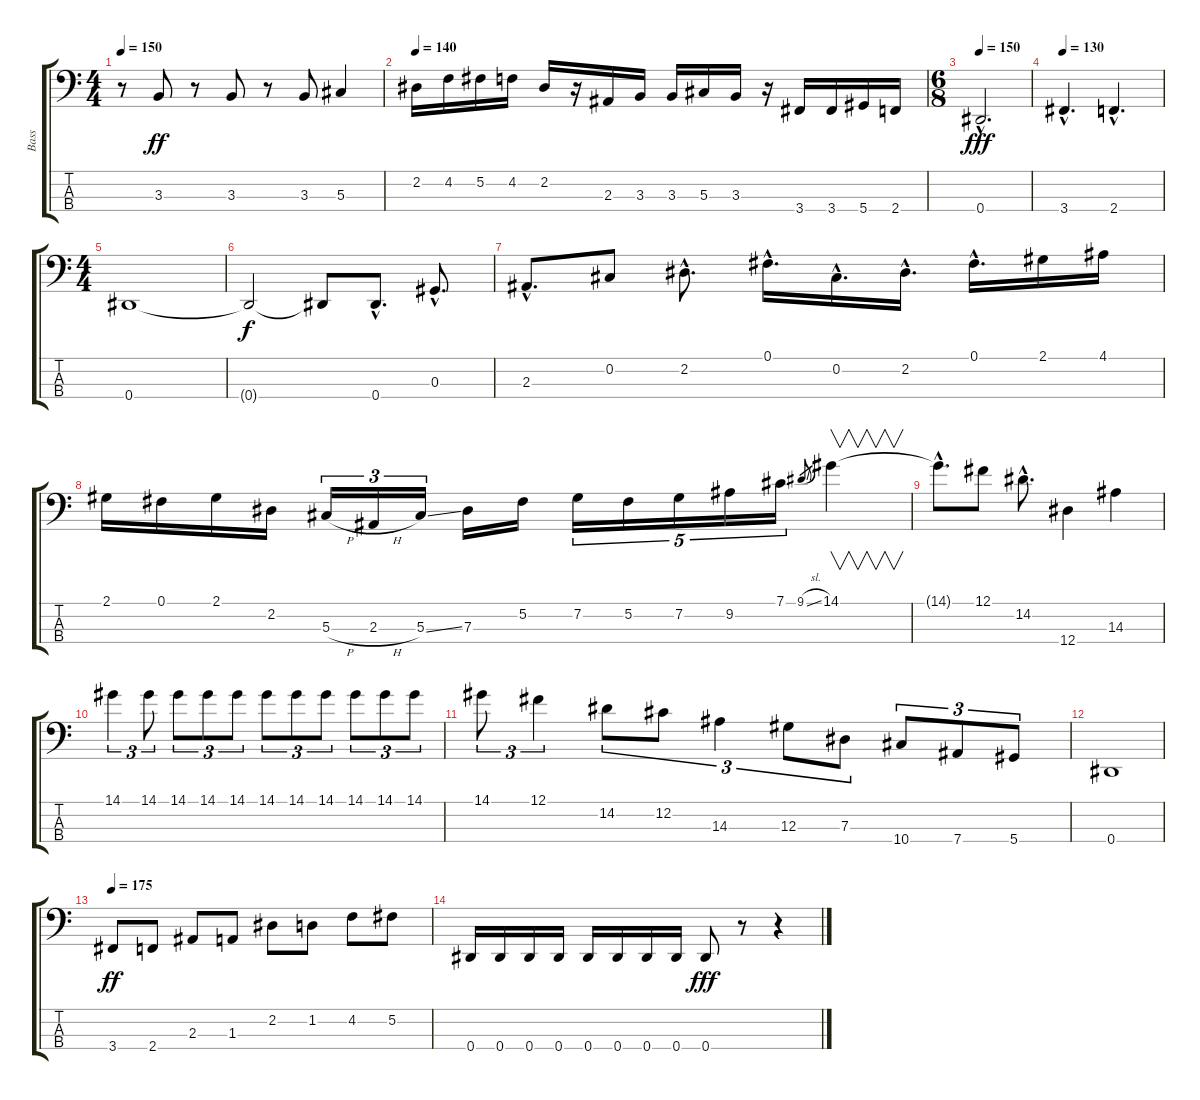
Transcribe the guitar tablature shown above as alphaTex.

\track ("Bass" "Bass") {instrument electricbasspick}
\staff {score tabs}
\tuning (Gb2 Db2 Ab1 Eb1) {hide}
\ts (4 4)
\tempo 150
\clef f4
\ks c
r.8{dy ff} 3.3.8 r.8 3.3.8 r.8 3.3.8 5.3.4 |
\tempo 140
2.2.16 4.2.16 5.2.16 4.2.16 2.2.16 r.16 2.3.16 3.3.16 3.3.16 5.3.16 3.3.16 r.16 3.4.16 3.4.16 5.4.16 2.4.16 |
\ts (6 8)
\tempo 150
0.4{hac}.2{d dy fff} |
\tempo 130
3.4{hac}.4{d} 2.4{hac}.4{d} |
\ts (4 4)
0.4.1 |
0.4{t}.2{dy f} 0.4{t}.8 0.4{hac}.8{d} 0.3{hac}.8{d} |
2.3{hac}.8{d} 0.2.8 2.2{hac}.8{d} 0.1{hac}.16{d} 0.2{hac}.16{d} 2.2{hac}.16{d} 0.1{hac}.16{d} 2.1.16 4.1.16 |
2.1.16 0.1.16 2.1.16 2.2.16 5.3{h}.16{tu (3 2)} 2.3{h}.16{tu (3 2)} 5.3{ss}.16{tu (3 2)} 7.3.16 5.2.16 7.2.16{tu (5 4)} 5.2.16{tu (5 4)} 7.2.16{tu (5 4)} 9.2.16{tu (5 4)} 7.1.16{tu (5 4)} 9.1{sl}.8{gr} 14.1.4{v} |
14.1{hac t}.8{d} 12.1.8 14.2{hac}.8{d} 12.4.4 14.3.4 |
14.1.4{tu (3 2)} 14.1.8{tu (3 2)} 14.1.8{tu (3 2)} 14.1.8{tu (3 2)} 14.1.8{tu (3 2)} 14.1.8{tu (3 2)} 14.1.8{tu (3 2)} 14.1.8{tu (3 2)} 14.1.8{tu (3 2)} 14.1.8{tu (3 2)} 14.1.8{tu (3 2)} |
14.1.8{tu (3 2)} 12.1.4{tu (3 2)} 14.2.8{tu (3 2)} 12.2.8{tu (3 2)} 14.3.4{tu (3 2)} 12.3.8{tu (3 2)} 7.3.8{tu (3 2)} 10.4.8{tu (3 2)} 7.4.8{tu (3 2)} 5.4.8{tu (3 2)} |
0.4.1 |
\tempo 175
3.4.8{dy ff} 2.4.8 2.3.8 1.3.8 2.2.8 1.2.8 4.2.8 5.2.8 |
0.4.16 0.4.16 0.4.16 0.4.16 0.4.16 0.4.16 0.4.16 0.4.16 0.4.8{dy fff} r.8 r.4
